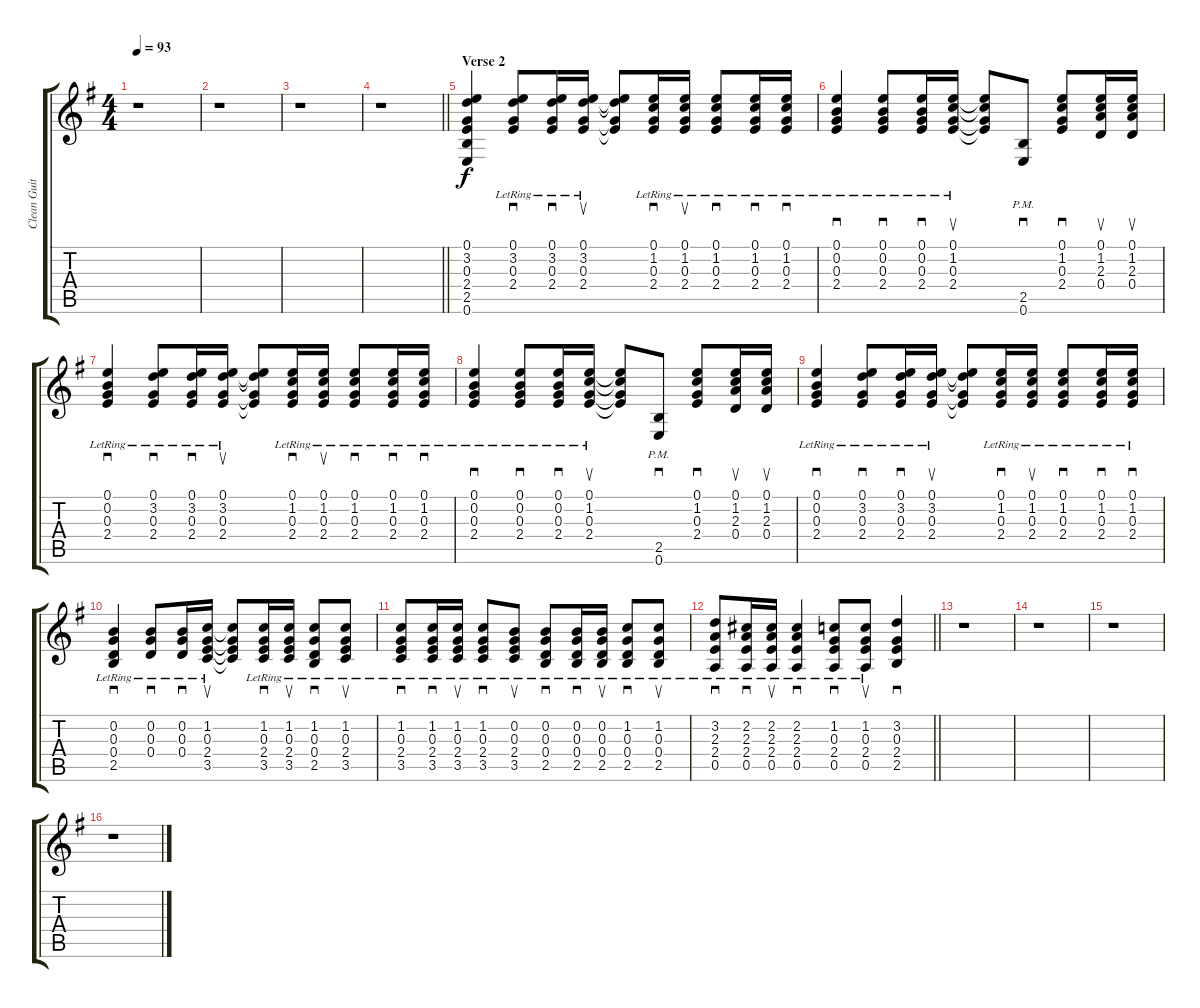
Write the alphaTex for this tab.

\track ("Clean Guitar - Arjen Lucassen" "Clean Guit") {instrument electricguitarclean}
\staff {score tabs}
\tuning (E4 B3 G3 D3 A2 E2) {hide}
\ts (4 4)
\tempo 93
\clef g2
\ks eminor
r.1{dy f} |
r.1 |
r.1 |
\barLineRight lightlight
r.1 |
\section ("" "Verse 2")
(0.1 3.2 0.3 2.4 2.5 0.6).4 (0.1{lr} 3.2{lr} 0.3{lr} 2.4{lr}).8{sd} (0.1{lr} 3.2{lr} 0.3{lr} 2.4{lr}).16{sd} (0.1{lr} 3.2{lr} 0.3{lr} 2.4{lr}).16{su} (0.1{t} 3.2{t} 0.3{t} 2.4{t}).8 (0.1{lr} 1.2{lr} 0.3{lr} 2.4{lr}).16{sd} (0.1{lr} 1.2{lr} 0.3{lr} 2.4{lr}).16{su} (0.1{lr} 1.2{lr} 0.3{lr} 2.4{lr}).8{sd} (0.1{lr} 1.2{lr} 0.3{lr} 2.4{lr}).16{sd} (0.1{lr} 1.2{lr} 0.3{lr} 2.4{lr}).16{sd} |
(0.1{lr} 0.2{lr} 0.3{lr} 2.4{lr}).4{sd} (0.1{lr} 0.2{lr} 0.3{lr} 2.4{lr}).8{sd} (0.1{lr} 0.2{lr} 0.3{lr} 2.4{lr}).16{sd} (0.1{lr} 1.2{lr} 0.3{lr} 2.4{lr}).16{su} (0.1{t} 1.2{t} 0.3{t} 2.4{t}).8 (2.5{pm} 0.6{pm}).8{sd} (0.1 1.2 0.3 2.4).8{sd} (0.1 1.2 2.3 0.4).16{su} (0.1 1.2 2.3 0.4).16{su} |
(0.1{lr} 0.2{lr} 0.3{lr} 2.4{lr}).4{sd} (0.1{lr} 3.2{lr} 0.3{lr} 2.4{lr}).8{sd} (0.1{lr} 3.2{lr} 0.3{lr} 2.4{lr}).16{sd} (0.1{lr} 3.2{lr} 0.3{lr} 2.4{lr}).16{su} (0.1{t} 3.2{t} 0.3{t} 2.4{t}).8 (0.1{lr} 1.2{lr} 0.3{lr} 2.4{lr}).16{sd} (0.1{lr} 1.2{lr} 0.3{lr} 2.4{lr}).16{su} (0.1{lr} 1.2{lr} 0.3{lr} 2.4{lr}).8{sd} (0.1{lr} 1.2{lr} 0.3{lr} 2.4{lr}).16{sd} (0.1{lr} 1.2{lr} 0.3{lr} 2.4{lr}).16{sd} |
(0.1{lr} 0.2{lr} 0.3{lr} 2.4{lr}).4{sd} (0.1{lr} 0.2{lr} 0.3{lr} 2.4{lr}).8{sd} (0.1{lr} 0.2{lr} 0.3{lr} 2.4{lr}).16{sd} (0.1{lr} 1.2{lr} 0.3{lr} 2.4{lr}).16{su} (0.1{t} 1.2{t} 0.3{t} 2.4{t}).8 (2.5{pm} 0.6{pm}).8{sd} (0.1 1.2 0.3 2.4).8{sd} (0.1 1.2 2.3 0.4).16{su} (0.1 1.2 2.3 0.4).16{su} |
(0.1{lr} 0.2{lr} 0.3{lr} 2.4{lr}).4{sd} (0.1{lr} 3.2{lr} 0.3{lr} 2.4{lr}).8{sd} (0.1{lr} 3.2{lr} 0.3{lr} 2.4{lr}).16{sd} (0.1{lr} 3.2{lr} 0.3{lr} 2.4{lr}).16{su} (0.1{t} 3.2{t} 0.3{t} 2.4{t}).8 (0.1{lr} 1.2{lr} 0.3{lr} 2.4{lr}).16{sd} (0.1{lr} 1.2{lr} 0.3{lr} 2.4{lr}).16{su} (0.1{lr} 1.2{lr} 0.3{lr} 2.4{lr}).8{sd} (0.1{lr} 1.2{lr} 0.3{lr} 2.4{lr}).16{sd} (0.1{lr} 1.2{lr} 0.3{lr} 2.4{lr}).16{sd} |
(0.2{lr} 0.3{lr} 0.4{lr} 2.5{lr}).4{sd} (0.2{lr} 0.3{lr} 0.4{lr}).8{sd} (0.2{lr} 0.3{lr} 0.4{lr}).16{sd} (1.2{lr} 0.3{lr} 2.4{lr} 3.5{lr}).16{su} (1.2{t} 0.3{t} 2.4{t} 3.5{t}).8 (1.2{lr} 0.3{lr} 2.4{lr} 3.5{lr}).16{sd} (1.2{lr} 0.3{lr} 2.4{lr} 3.5{lr}).16{su} (1.2{lr} 0.3{lr} 0.4{lr} 2.5{lr}).8{sd} (1.2{lr} 0.3{lr} 2.4{lr} 3.5{lr}).8{su} |
(1.2{lr} 0.3{lr} 2.4{lr} 3.5{lr}).8{sd} (1.2{lr} 0.3{lr} 2.4{lr} 3.5{lr}).16{sd} (1.2{lr} 0.3{lr} 2.4{lr} 3.5{lr}).16{su} (1.2{lr} 0.3{lr} 2.4{lr} 3.5{lr}).8{sd} (0.2{lr} 0.3{lr} 2.4{lr} 3.5{lr}).8{su} (0.2{lr} 0.3{lr} 0.4{lr} 2.5{lr}).8{sd} (0.2{lr} 0.3{lr} 0.4{lr} 2.5{lr}).16{sd} (0.2{lr} 0.3{lr} 0.4{lr} 2.5{lr}).16{su} (1.2{lr} 0.3{lr} 0.4{lr} 2.5{lr}).8{sd} (1.2{lr} 0.3{lr} 0.4{lr} 2.5{lr}).8{su} |
\barLineRight lightlight
(3.2{lr} 2.3{lr} 2.4{lr} 0.5{lr}).8{sd} (2.2{lr} 2.3{lr} 2.4{lr} 0.5{lr}).16{sd} (2.2{lr} 2.3{lr} 2.4{lr} 0.5{lr}).16{su} (2.2{lr} 2.3{lr} 2.4{lr} 0.5{lr}).4{sd} (1.2{lr} 0.3 2.4{lr} 0.5{lr}).8{sd} (1.2{lr} 0.3{lr} 2.4{lr} 0.5{lr}).8{su} (3.2 0.3 2.4 2.5).4{sd} |
r.1 |
r.1 |
r.1 |
r.1
